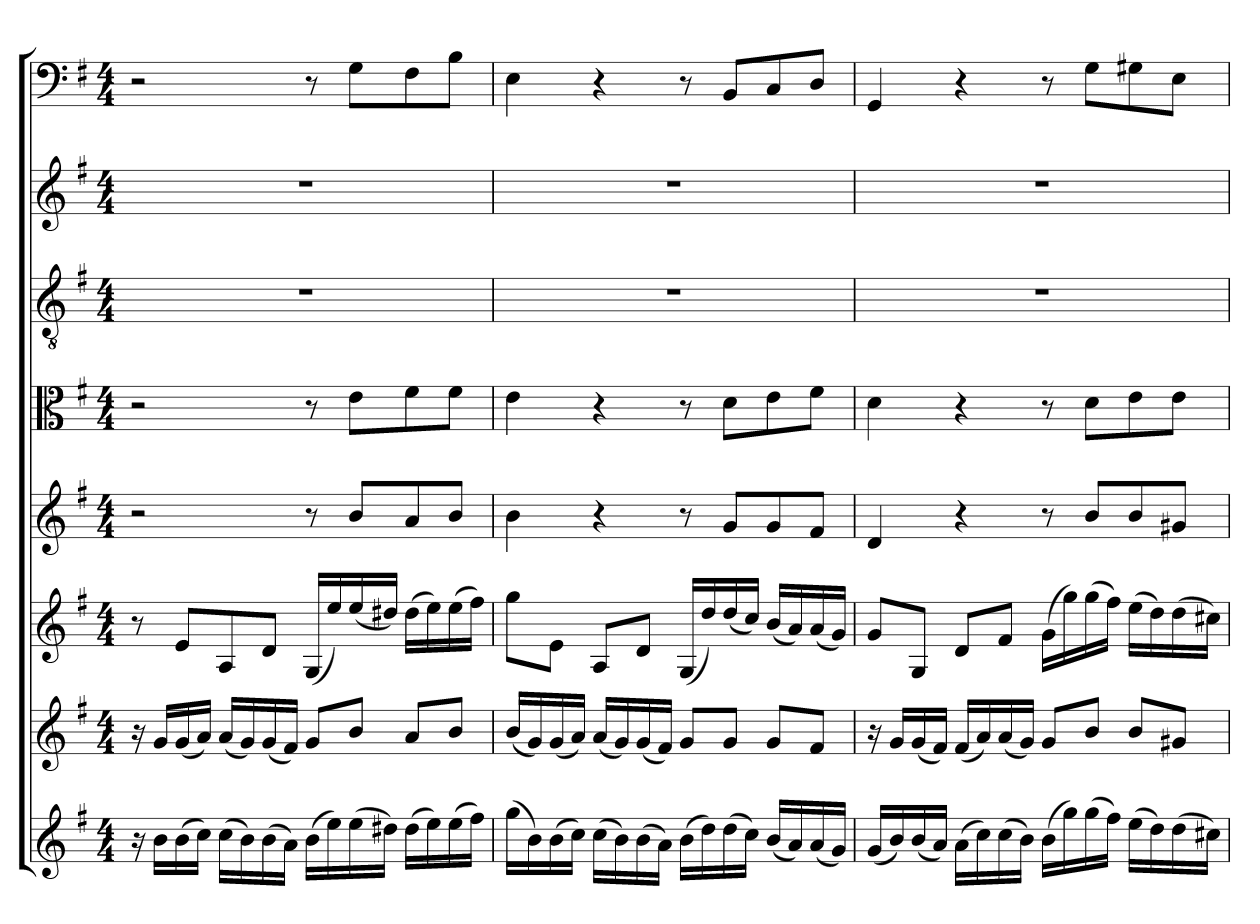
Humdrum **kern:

**kern	**kern	**kern	**kern	**kern	**kern	**kern	**kern
*part8	*part7	*part6	*part5	*part4	*part3	*part2	*part1
*staff8	*staff7	*staff6	*staff5	*staff4	*staff3	*staff2	*staff1
*clefG2	*clefG2	*clefG2	*clefG2	*clefC3	*clefGv2	*clefG2	*clefF4
*k[f#]	*k[f#]	*k[f#]	*k[f#]	*k[f#]	*k[f#]	*k[f#]	*k[f#]
*e:	*e:	*e:	*e:	*e:	*e:	*e:	*e:
*M4/4	*M4/4	*M4/4	*M4/4	*M4/4	*M4/4	*M4/4	*M4/4
=1	=1	=1	=1	=1	=1	=1	=1
16r	16r	8r	2r	2r	1r	1r	2r
16b\LL	16g/LL	.	.	.	.	.	.
(16b\	(16g/	8e/L	.	.	.	.	.
16cc\JJ)	16a/JJ)	.	.	.	.	.	.
(16cc\LL	(16a/LL	8A/	.	.	.	.	.
16b\)	16g/)	.	.	.	.	.	.
(16b\	(16g/	8d/J	.	.	.	.	.
16a\JJ)	16f#/JJ)	.	.	.	.	.	.
(16b\LL	8g/L	(16G/LL	8r	8r	.	.	8r
16ee\)	.	16ee/)	.	.	.	.	.
(16ee\	8b/J	(16ee/	8b/L	8e\L	.	.	8G\L
16dd#X\JJ)	.	16dd#X/JJ)	.	.	.	.	.
(16dd#\LL	8a/L	(16dd#\LL	8a/	8f#\	.	.	8F#\
16ee\)	.	16ee\)	.	.	.	.	.
(16ee\	8b/J	(16ee\	8b/J	8f#\J	.	.	8B\J
16ff#\JJ)	.	16ff#\JJ)	.	.	.	.	.
=2	=2	=2	=2	=2	=2	=2	=2
(16gg\LL	(16b/LL	8gg\L	4b\	4e\	1r	1r	4E\
16b\)	16g/)	.	.	.	.	.	.
(16b\	(16g/	8e\J	.	.	.	.	.
16cc\JJ)	16a/JJ)	.	.	.	.	.	.
(16cc\LL	(16a/LL	8A/L	4r	4r	.	.	4r
16b\)	16g/)	.	.	.	.	.	.
(16b\	(16g/	8d/J	.	.	.	.	.
16a\JJ)	16f#/JJ)	.	.	.	.	.	.
(16b\LL	8g/L	(16G/LL	8r	8r	.	.	8r
16dd\)	.	16dd/)	.	.	.	.	.
(16dd\	8g/J	(16dd/	8g/L	8d\L	.	.	8BB/L
16cc\JJ)	.	16cc/JJ)	.	.	.	.	.
(16b/LL	8g/L	(16b/LL	8g/	8e\	.	.	8C/
16a/)	.	16a/)	.	.	.	.	.
(16a/	8f#/J	(16a/	8f#/J	8f#\J	.	.	8D/J
16g/JJ)	.	16g/JJ)	.	.	.	.	.
=3	=3	=3	=3	=3	=3	=3	=3
(16g/LL	16r	8g/L	4d/	4d\	1r	1r	4GG/
16b/)	16g/LL	.	.	.	.	.	.
(16b/	(16g/	8G/J	.	.	.	.	.
16a/JJ)	16f#/JJ)	.	.	.	.	.	.
(16a\LL	(16f#/LL	8d/L	4r	4r	.	.	4r
16cc\)	16a/)	.	.	.	.	.	.
(16cc\	(16a/	8f#/J	.	.	.	.	.
16b\JJ)	16g/JJ)	.	.	.	.	.	.
(16b\LL	8g/L	(16g\LL	8r	8r	.	.	8r
16gg\)	.	16gg\)	.	.	.	.	.
(16gg\	8b/J	(16gg\	8b/L	8d\L	.	.	8G\L
16ff#\JJ)	.	16ff#\JJ)	.	.	.	.	.
(16ee\LL	8b/L	(16ee\LL	8b/	8e\	.	.	8G#X\
16dd\)	.	16dd\)	.	.	.	.	.
(16dd\	8g#X/J	(16dd\	8g#X/J	8e\J	.	.	8E\J
16cc#X\JJ)	.	16cc#X\JJ)	.	.	.	.	.
=	=	=	=	=	=	=	=
*-	*-	*-	*-	*-	*-	*-	*-
